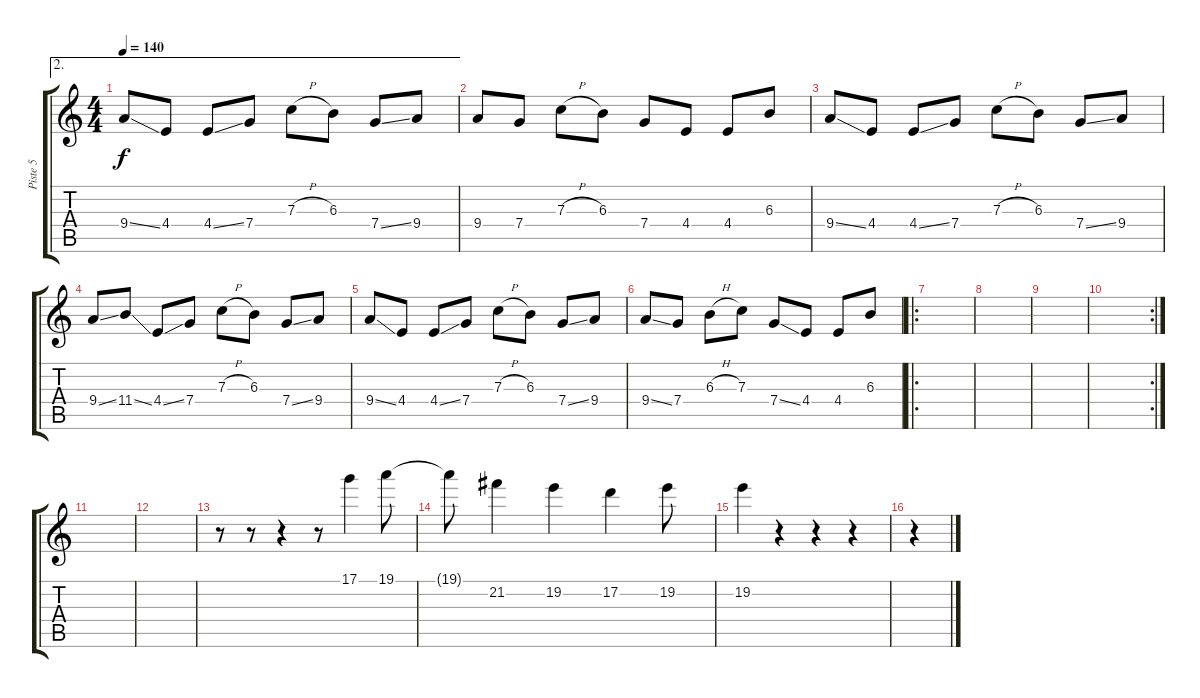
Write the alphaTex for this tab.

\track ("Piste 5" "Piste 5") {instrument distortionguitar}
\staff {score tabs}
\tuning (D4 A3 F3 C3 G2 C2) {hide}
\ae 2
\ts (4 4)
\tempo 140
\clef g2
\ks c
9.4{ss}.8{dy f} 4.4.8 4.4{ss}.8 7.4.8 7.3{h}.8 6.3.8 7.4{ss}.8 9.4.8 |
9.4.8 7.4.8 7.3{h}.8 6.3.8 7.4.8 4.4.8 4.4.8 6.3.8 |
9.4{ss}.8 4.4.8 4.4{ss}.8 7.4.8 7.3{h}.8 6.3.8 7.4{ss}.8 9.4.8 |
9.4{ss}.8 11.4{ss}.8 4.4{ss}.8 7.4.8 7.3{h}.8 6.3.8 7.4{ss}.8 9.4.8 |
9.4{ss}.8 4.4.8 4.4{ss}.8 7.4.8 7.3{h}.8 6.3.8 7.4{ss}.8 9.4.8 |
9.4{ss}.8 7.4.8 6.3{h}.8 7.3.8 7.4{ss}.8 4.4.8 4.4.8 6.3.8 |
\ro
|
|
|
\rc 2
|
|
|
r.8 r.8 r.4 r.8 17.1.4 19.1.8 |
19.1{t}.8 21.2.4 19.2.4 17.2.4 19.2.8 |
19.2.4 r.4 r.4 r.4 |
r.4
